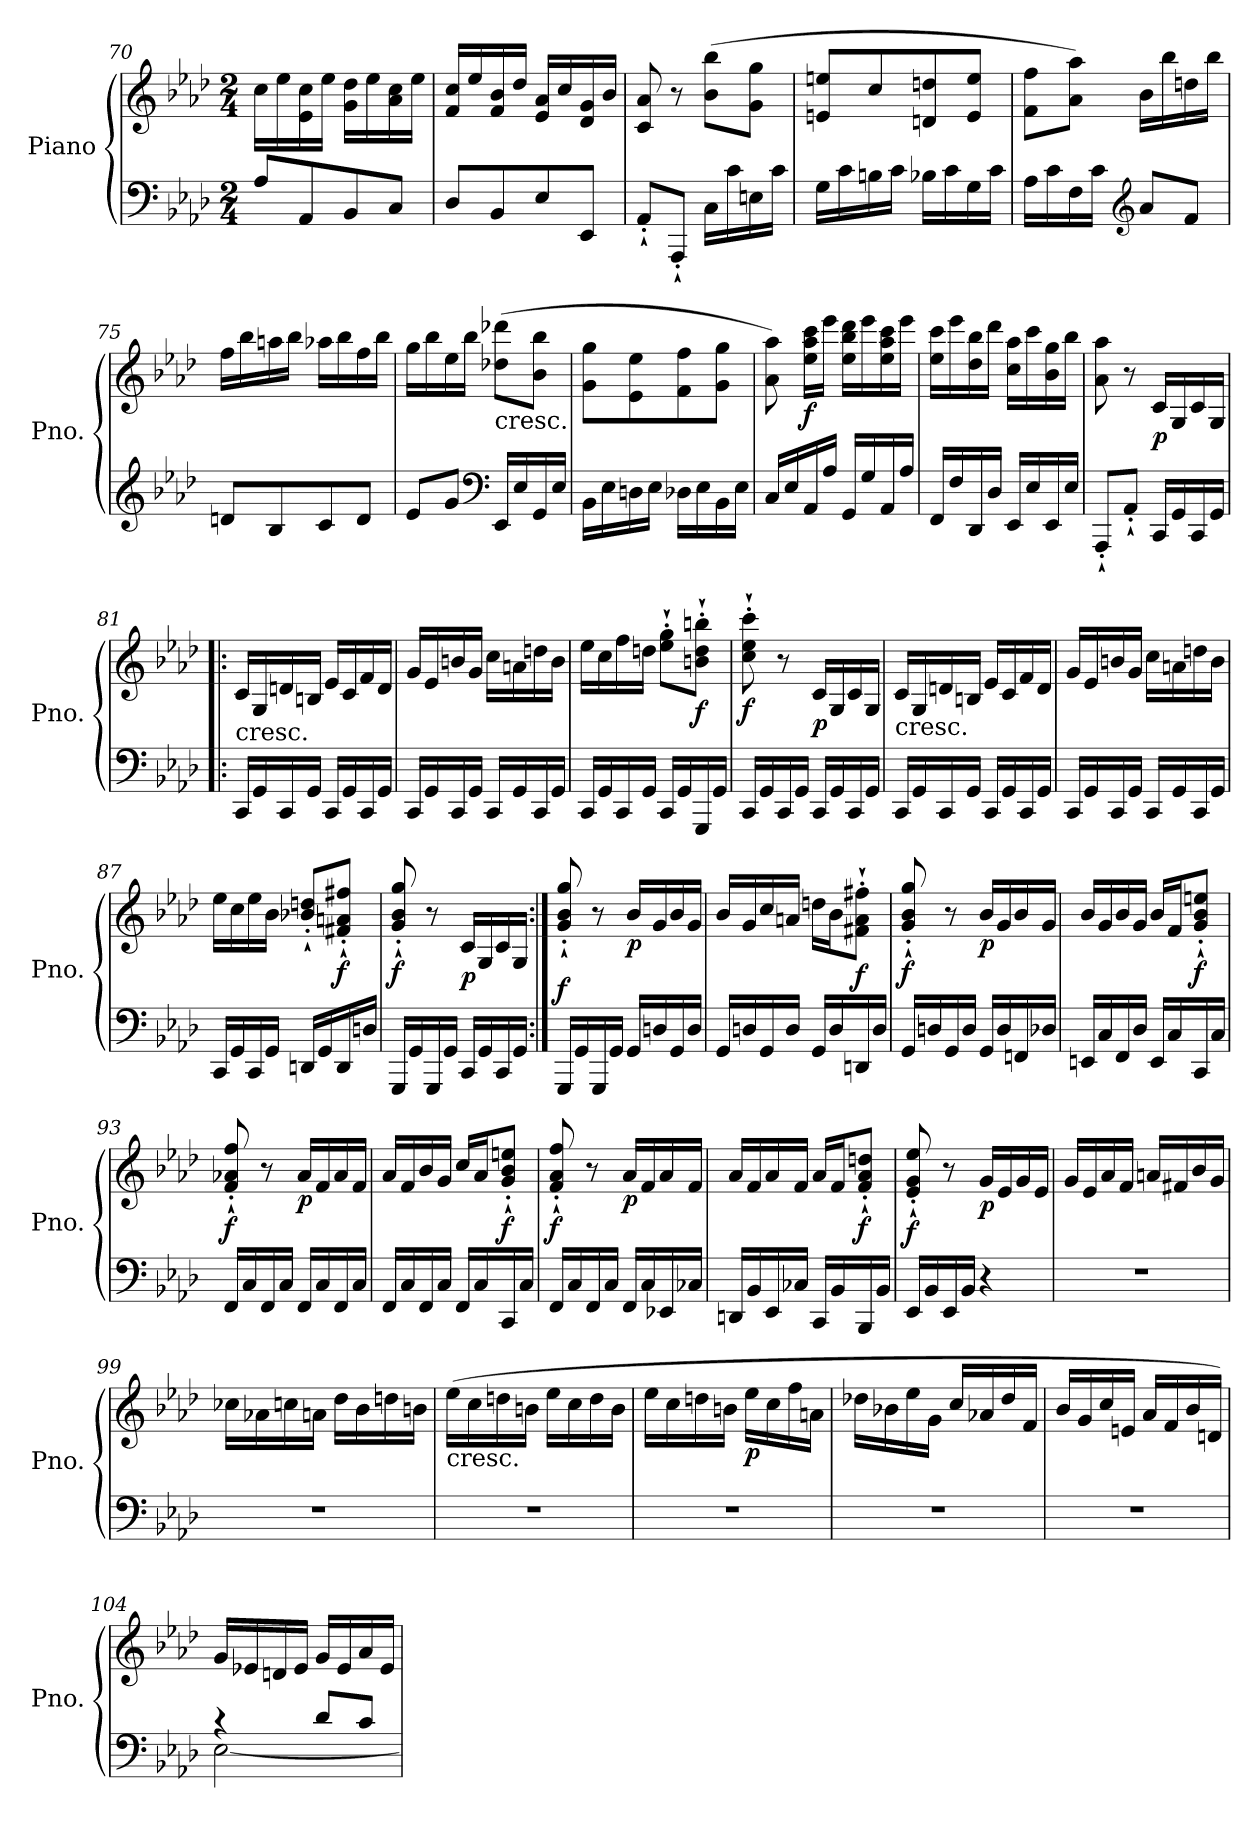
**kern	**kern	**dynam
*part1	*part1	*part1
*staff2	*staff1	*staff1/2
*I"Piano	*	*
*I'Pno.	*	*
*clefF4	*clefG2	*
*k[b-e-a-d-]	*k[b-e-a-d-]	*
*A-:	*A-:	*
*M2/4	*M2/4	*
=70	=70	=70
8A-/L	16cc\LL	.
.	16ee-\	.
8AA-/	16e-\ 16cc\	.
.	16ee-\JJ	.
8BB-/	16g\ 16dd-\LL	.
.	16ee-\	.
8C/J	16a-\ 16cc\	.
.	16ee-\JJ	.
=71	=71	=71
8D-/L	16f/ 16cc/LL	.
.	16ee-/	.
8BB-/	16f/ 16b-/	.
.	16dd-/JJ	.
8E-/	16e-/ 16a-/LL	.
.	16cc/	.
8EE-/J	16d-/ 16g/	.
.	16b-/JJ	.
!!LO:LB:g=z
=72	=72	=72
8AA-'`/L	8c/ 8a-/	.
8AAA-'`/J	8r	.
16C\LL	(>8b-\ 8bb-\L	.
16c\	.	.
16En\	8g\ 8gg\J	.
16c\JJ	.	.
=73	=73	=73
16G\LL	8en/ 8een/L	.
16c\	.	.
16Bn\	8cc/	.
16c\JJ	.	.
16B-X\LL	8dn/ 8ddn/	.
16c\	.	.
16G\	8e/ 8ee/J	.
16c\JJ	.	.
=74	=74	=74
16A-\LL	8f\ 8ff\L	.
16c\	.	.
16F\	8a-\ 8aa-\J)	.
16c\JJ	.	.
*clefG2	*	*
8a-/L	16b-\LL	.
.	16bb-\	.
8f/J	16ddn\	.
.	16bb-\JJ	.
=75	=75	=75
8dn/L	16ff\LL	.
.	16bb-\	.
8B-/	16aan\	.
.	16bb-\JJ	.
8c/	16aa-X\LL	.
.	16bb-\	.
8d/J	16ff\	.
.	16bb-\JJ	.
!!LO:PB:g=z
=76	=76	=76
8e-/L	16gg\LL	.
.	16bb-\	.
8g/J	16ee-\	.
.	16bb-\JJ	.
*clefF4	*	*
!	!LO:TX:b:t=cresc.	!
16EE-/LL	(>8dd-X\ 8ddd-X\L	.
16E-/	.	.
16GG/	8b-\ 8bb-\J	.
16E-/JJ	.	.
=77	=77	=77
16BB-\LL	8g\ 8gg\L	.
16E-\	.	.
16Dn\	8e-\ 8ee-\	.
16E-\JJ	.	.
16D-X\LL	8f\ 8ff\	.
16E-\	.	.
16BB-\	8g\ 8gg\J	.
16E-\JJ	.	.
=78	=78	=78
16C/LL	8a-\ 8aa-\)	.
16E-/	.	.
!	!	!LO:DY:b
16AA-/	16ee-\ 16aa-\ 16ccc\LL	f
16A-/JJ	16eee-\JJ	.
16GG/LL	16ee-\ 16bb-\ 16ddd-\LL	.
16G/	16eee-\	.
16AA-/	16ee-\ 16aa-\ 16ccc\	.
16A-/JJ	16eee-\JJ	.
=79	=79	=79
16FF/LL	16ee-\ 16ccc\LL	.
16F/	16eee-\	.
16DD-/	16dd-\ 16bb-\	.
16D-/JJ	16ddd-\JJ	.
16EE-/LL	16cc\ 16aa-\LL	.
16E-/	16ccc\	.
16EE-/	16b-\ 16gg\	.
16E-/JJ	16bb-\JJ	.
=80	=80	=80
8AAA-'`/L	8a-\ 8aa-\	.
8AA-'`/J	8r	.
!	!	!LO:DY:b
16CC/LL	16c/LL	p
16GG/	16G/	.
16CC/	16c/	.
16GG/JJ	16G/JJ	.
!!LO:LB:g=z
=81!|:	=81!|:	=81!|:
!LO:TX:a:t=cresc.	!	!
16CC/LL	16c/LL	.
16GG/	16G/	.
16CC/	16dn/	.
16GG/JJ	16Bn/JJ	.
16CC/LL	16e-/LL	.
16GG/	16c/	.
16CC/	16f/	.
16GG/JJ	16d/JJ	.
=82	=82	=82
16CC/LL	16g/LL	.
16GG/	16e-/	.
16CC/	16bn/	.
16GG/JJ	16g/JJ	.
16CC/LL	16cc\LL	.
16GG/	16an\	.
16CC/	16ddn\	.
16GG/JJ	16b\JJ	.
=83	=83	=83
16CC/LL	16ee-\LL	.
16GG/	16cc\	.
16CC/	16ff\	.
16GG/JJ	16ddn\JJ	.
16CC/LL	8ee-\'` 8gg\'`L	.
16GG/	.	.
!	!	!LO:DY:b
16GGG/	8bn\'` 8dd\'` 8bbn\'`J	f
16GG/JJ	.	.
=84	=84	=84
!	!	!LO:DY:b
16CC/LL	8cc\'` 8ee-\'` 8ccc\'`	f
16GG/	.	.
16CC/	8r	.
16GG/JJ	.	.
!	!	!LO:DY:b
16CC/LL	16c/LL	p
16GG/	16G/	.
16CC/	16c/	.
16GG/JJ	16G/JJ	.
!!LO:LB:g=z
=85	=85	=85
!	!LO:TX:b:t=cresc.	!
16CC/LL	16c/LL	.
16GG/	16G/	.
16CC/	16dn/	.
16GG/JJ	16Bn/JJ	.
16CC/LL	16e-/LL	.
16GG/	16c/	.
16CC/	16f/	.
16GG/JJ	16d/JJ	.
=86	=86	=86
16CC/LL	16g/LL	.
16GG/	16e-/	.
16CC/	16bn/	.
16GG/JJ	16g/JJ	.
16CC/LL	16cc\LL	.
16GG/	16an\	.
16CC/	16ddn\	.
16GG/JJ	16b\JJ	.
=87	=87	=87
16CC/LL	16ee-\LL	.
16GG/	16cc\	.
16CC/	16ee-\	.
16GG/JJ	16b-\JJ	.
16DDn/LL	8b-X/'` 8ddn/'`L	.
16GG/	.	.
!	!	!LO:DY:b
16DD/	8f#X/'` 8an/'` 8ff#X/'`J	f
16Dn/JJ	.	.
=88	=88	=88
!	!	!LO:DY:b
16GGG/LL	8g/'` 8b-/'` 8gg/'`	f
16GG/	.	.
16GGG/	8r	.
16GG/JJ	.	.
!	!	!LO:DY:b
16CC/LL	16c/LL	p
16GG/	16G/	.
16CC/	16c/	.
16GG/JJ	16G/JJ	.
!!LO:LB:g=z
=89:|!	=89:|!	=89:|!
!	!	!LO:DY:a=2
16GGG/LL	8g/'` 8b-/'` 8gg/'`	f
16GG/	.	.
16GGG/	8r	.
16GG/JJ	.	.
!	!	!LO:DY:b
16GG/LL	16b-/LL	p
16Dn/	16g/	.
16GG/	16b-/	.
16D/JJ	16g/JJ	.
=90	=90	=90
16GG/LL	16b-/LL	.
16Dn/	16g/	.
16GG/	16cc/	.
16D/JJ	16an/JJ	.
16GG/LL	16ddn\LL	.
16D/	16b-\J	.
!	!	!LO:DY:b
16DDn/	8f#X\'` 8a\'` 8ff#X\'`J	f
16D/JJ	.	.
=91	=91	=91
!	!	!LO:DY:b
16GG/LL	8g/'` 8b-/'` 8gg/'`	f
16Dn/	.	.
16GG/	8r	.
16D/JJ	.	.
!	!	!LO:DY:b
16GG/LL	16b-/LL	p
16D/	16g/	.
16FFn/	16b-/	.
16D-X/JJ	16g/JJ	.
=92	=92	=92
16EEn/LL	16b-/LL	.
16C/	16g/	.
16FF/	16b-/	.
16D-/JJ	16g/JJ	.
16EE/LL	16b-/LL	.
16C/	16f/J	.
!	!	!LO:DY:b
16CC/	8g/'` 8b-/'` 8een/'`J	f
16C/JJ	.	.
=93	=93	=93
!	!	!LO:DY:b
16FF/LL	8f/'` 8a-X/'` 8ff/'`	f
16C/	.	.
16FF/	8r	.
16C/JJ	.	.
!	!	!LO:DY:b
16FF/LL	16a-/LL	p
16C/	16f/	.
16FF/	16a-/	.
16C/JJ	16f/JJ	.
!!LO:LB:g=z
=94	=94	=94
16FF/LL	16a-/LL	.
16C/	16f/	.
16FF/	16b-/	.
16C/JJ	16g/JJ	.
16FF/LL	16cc/LL	.
16C/	16a-/J	.
!	!	!LO:DY:b
16CC/	8g/'` 8b-/'` 8een/'`J	f
16C/JJ	.	.
=95	=95	=95
!	!	!LO:DY:b
16FF/LL	8f/'` 8a-/'` 8ff/'`	f
16C/	.	.
16FF/	8r	.
16C/JJ	.	.
!	!	!LO:DY:b
16FF/LL	16a-/LL	p
16C/	16f/	.
16EE-X/	16a-/	.
16C-X/JJ	16f/JJ	.
=96	=96	=96
16DDn/LL	16a-/LL	.
16BB-/	16f/	.
16EE-/	16a-/	.
16C-X/JJ	16f/JJ	.
16CC/LL	16a-/LL	.
16BB-/	16f/J	.
!	!	!LO:DY:b
16BBB-/	8f/'` 8a-/'` 8ddn/'`J	f
16BB-/JJ	.	.
=97	=97	=97
!	!	!LO:DY:b
16EE-/LL	8e-/'` 8g/'` 8ee-/'`	f
16BB-/	.	.
16EE-/	8r	.
16BB-/JJ	.	.
!	!	!LO:DY:b
4r	16g/LL	p
.	16e-/	.
.	16g/	.
.	16e-/JJ	.
=98	=98	=98
2r	16g/LL	.
.	16e-/	.
.	16a-/	.
.	16f/JJ	.
.	16an/LL	.
.	16f#X/	.
.	16b-/	.
.	16g/JJ	.
!!LO:LB:g=z
=99	=99	=99
2r	16cc-X\LL	.
.	16a-X\	.
.	16ccn\	.
.	16an\JJ	.
.	16dd-\LL	.
.	16b-\	.
.	16ddn\	.
.	16bn\JJ	.
=100	=100	=100
!	!LO:TX:b:t=cresc.	!
2r	(>16ee-\LL	.
.	16cc\	.
.	16ddn\	.
.	16bn\JJ	.
.	16ee-\LL	.
.	16cc\	.
.	16dd\	.
.	16b\JJ	.
=101	=101	=101
2r	16ee-\LL	.
.	16cc\	.
.	16ddn\	.
.	16bn\JJ	.
!	!	!LO:DY:b
.	16ee-\LL	p
.	16cc\	.
.	16ff\	.
.	16an\JJ	.
=102	=102	=102
2r	16dd-X\LL	.
.	16b-X\	.
.	16ee-\	.
.	16g\JJ	.
.	16cc/LL	.
.	16a-X/	.
.	16dd-/	.
.	16f/JJ	.
!!LO:PB:g=z
=103	=103	=103
2r	16b-/LL	.
.	16g/	.
.	16cc/	.
.	16en/JJ	.
.	16a-/LL	.
.	16f/	.
.	16b-/	.
.	16dn/JJ)	.
=104	=104	=104
*^	*	*
4rc	[2E-\	16g/LL	.
.	.	16e-X/	.
.	.	16dn/	.
.	.	16e-/JJ	.
8d-/L	.	16g/LL	.
.	.	16e-/	.
8c/J	.	16a-/	.
.	.	16e-/JJ	.
*v	*v	*	*
=	=	=
*-	*-	*-
